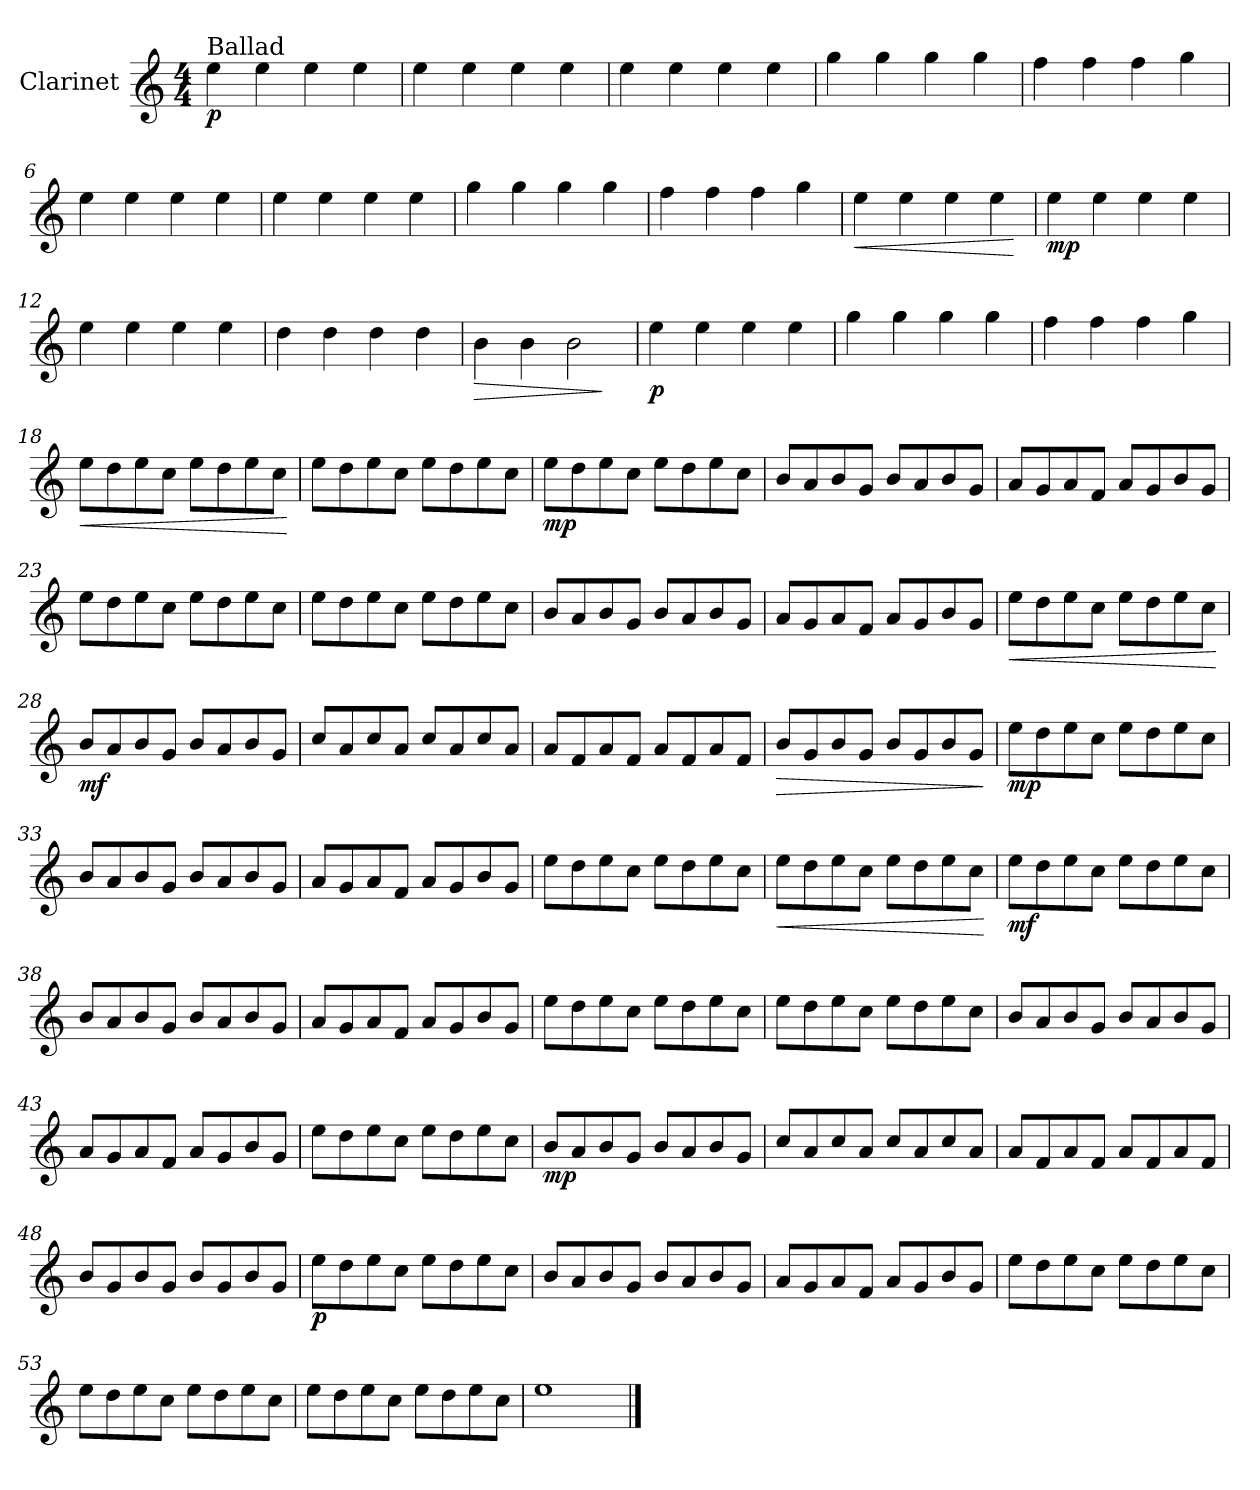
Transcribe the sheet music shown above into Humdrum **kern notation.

**kern	**dynam
*part1	*part1
*staff1	*staff1
*I"Clarinet	*
*I'Cl	*
*clefG2	*
*ITrd1c2	*
*k[b-e-]	*
*B-:	*
*M4/4	*
=1	=1
!LO:TX:a:t=Ballad	!
!	!LO:DY:b
4dd\	p
4dd\	.
4dd\	.
4dd\	.
=2	=2
4dd\	.
4dd\	.
4dd\	.
4dd\	.
=3	=3
4dd\	.
4dd\	.
4dd\	.
4dd\	.
=4	=4
4ff\	.
4ff\	.
4ff\	.
4ff\	.
=5	=5
4ee-\	.
4ee-\	.
4ee-\	.
4ff\	.
=6	=6
4dd\	.
4dd\	.
4dd\	.
4dd\	.
=7	=7
4dd\	.
4dd\	.
4dd\	.
4dd\	.
=8	=8
4ff\	.
4ff\	.
4ff\	.
4ff\	.
=9	=9
4ee-\	.
4ee-\	.
4ee-\	.
4ff\	.
=10	=10
!	!LO:HP:b
4dd\	<
4dd\	.
4dd\	.
4dd\	.
.	[
=11	=11
!	!LO:DY:b
4dd\	mp
4dd\	.
4dd\	.
4dd\	.
=12	=12
4dd\	.
4dd\	.
4dd\	.
4dd\	.
=13	=13
4cc\	.
4cc\	.
4cc\	.
4cc\	.
=14	=14
!	!LO:HP:b
4a\	>
4a\	.
2a\	.
.	]
=15	=15
!	!LO:DY:b
4dd\	p
4dd\	.
4dd\	.
4dd\	.
!!LO:LB:g=z
=16	=16
4ff\	.
4ff\	.
4ff\	.
4ff\	.
=17	=17
4ee-\	.
4ee-\	.
4ee-\	.
4ff\	.
=18	=18
!	!LO:HP:b
8dd\L	<
8cc\	.
8dd\	.
8b-\J	.
8dd\L	.
8cc\	.
8dd\	.
8b-\J	.
.	[
=19	=19
8dd\L	.
8cc\	.
8dd\	.
8b-\J	.
8dd\L	.
8cc\	.
8dd\	.
8b-\J	.
=20	=20
!	!LO:DY:b
8dd\L	mp
8cc\	.
8dd\	.
8b-\J	.
8dd\L	.
8cc\	.
8dd\	.
8b-\J	.
=21	=21
8a/L	.
8g/	.
8a/	.
8f/J	.
8a/L	.
8g/	.
8a/	.
8f/J	.
=22	=22
8g/L	.
8f/	.
8g/	.
8e-/J	.
8g/L	.
8f/	.
8a/	.
8f/J	.
=23	=23
8dd\L	.
8cc\	.
8dd\	.
8b-\J	.
8dd\L	.
8cc\	.
8dd\	.
8b-\J	.
=24	=24
8dd\L	.
8cc\	.
8dd\	.
8b-\J	.
8dd\L	.
8cc\	.
8dd\	.
8b-\J	.
!!LO:LB:g=z
=25	=25
8a/L	.
8g/	.
8a/	.
8f/J	.
8a/L	.
8g/	.
8a/	.
8f/J	.
=26	=26
8g/L	.
8f/	.
8g/	.
8e-/J	.
8g/L	.
8f/	.
8a/	.
8f/J	.
=27	=27
!	!LO:HP:b
8dd\L	<
8cc\	.
8dd\	.
8b-\J	.
8dd\L	.
8cc\	.
8dd\	.
8b-\J	.
.	[
=28	=28
!	!LO:DY:b
8a/L	mf
8g/	.
8a/	.
8f/J	.
8a/L	.
8g/	.
8a/	.
8f/J	.
=29	=29
8b-/L	.
8g/	.
8b-/	.
8g/J	.
8b-/L	.
8g/	.
8b-/	.
8g/J	.
=30	=30
8g/L	.
8e-/	.
8g/	.
8e-/J	.
8g/L	.
8e-/	.
8g/	.
8e-/J	.
=31	=31
!	!LO:HP:b
8a/L	>
8f/	.
8a/	.
8f/J	.
8a/L	.
8f/	.
8a/	.
8f/J	.
.	]
=32	=32
!	!LO:DY:b
8dd\L	mp
8cc\	.
8dd\	.
8b-\J	.
8dd\L	.
8cc\	.
8dd\	.
8b-\J	.
!!LO:LB:g=z
=33	=33
8a/L	.
8g/	.
8a/	.
8f/J	.
8a/L	.
8g/	.
8a/	.
8f/J	.
=34	=34
8g/L	.
8f/	.
8g/	.
8e-/J	.
8g/L	.
8f/	.
8a/	.
8f/J	.
=35	=35
8dd\L	.
8cc\	.
8dd\	.
8b-\J	.
8dd\L	.
8cc\	.
8dd\	.
8b-\J	.
=36	=36
!	!LO:HP:b
8dd\L	<
8cc\	.
8dd\	.
8b-\J	.
8dd\L	.
8cc\	.
8dd\	.
8b-\J	.
.	[
=37	=37
!	!LO:DY:b
8dd\L	mf
8cc\	.
8dd\	.
8b-\J	.
8dd\L	.
8cc\	.
8dd\	.
8b-\J	.
=38	=38
8a/L	.
8g/	.
8a/	.
8f/J	.
8a/L	.
8g/	.
8a/	.
8f/J	.
=39	=39
8g/L	.
8f/	.
8g/	.
8e-/J	.
8g/L	.
8f/	.
8a/	.
8f/J	.
=40	=40
8dd\L	.
8cc\	.
8dd\	.
8b-\J	.
8dd\L	.
8cc\	.
8dd\	.
8b-\J	.
!!LO:LB:g=z
=41	=41
8dd\L	.
8cc\	.
8dd\	.
8b-\J	.
8dd\L	.
8cc\	.
8dd\	.
8b-\J	.
=42	=42
8a/L	.
8g/	.
8a/	.
8f/J	.
8a/L	.
8g/	.
8a/	.
8f/J	.
=43	=43
8g/L	.
8f/	.
8g/	.
8e-/J	.
8g/L	.
8f/	.
8a/	.
8f/J	.
=44	=44
8dd\L	.
8cc\	.
8dd\	.
8b-\J	.
8dd\L	.
8cc\	.
8dd\	.
8b-\J	.
=45	=45
!	!LO:DY:b
8a/L	mp
8g/	.
8a/	.
8f/J	.
8a/L	.
8g/	.
8a/	.
8f/J	.
=46	=46
8b-/L	.
8g/	.
8b-/	.
8g/J	.
8b-/L	.
8g/	.
8b-/	.
8g/J	.
=47	=47
8g/L	.
8e-/	.
8g/	.
8e-/J	.
8g/L	.
8e-/	.
8g/	.
8e-/J	.
=48	=48
8a/L	.
8f/	.
8a/	.
8f/J	.
8a/L	.
8f/	.
8a/	.
8f/J	.
!!LO:LB:g=z
=49	=49
!	!LO:DY:b
8dd\L	p
8cc\	.
8dd\	.
8b-\J	.
8dd\L	.
8cc\	.
8dd\	.
8b-\J	.
=50	=50
8a/L	.
8g/	.
8a/	.
8f/J	.
8a/L	.
8g/	.
8a/	.
8f/J	.
=51	=51
8g/L	.
8f/	.
8g/	.
8e-/J	.
8g/L	.
8f/	.
8a/	.
8f/J	.
=52	=52
8dd\L	.
8cc\	.
8dd\	.
8b-\J	.
8dd\L	.
8cc\	.
8dd\	.
8b-\J	.
=53	=53
8dd\L	.
8cc\	.
8dd\	.
8b-\J	.
8dd\L	.
8cc\	.
8dd\	.
8b-\J	.
=54	=54
8dd\L	.
8cc\	.
8dd\	.
8b-\J	.
8dd\L	.
8cc\	.
8dd\	.
8b-\J	.
=55	=55
1dd	.
==	==
*-	*-
